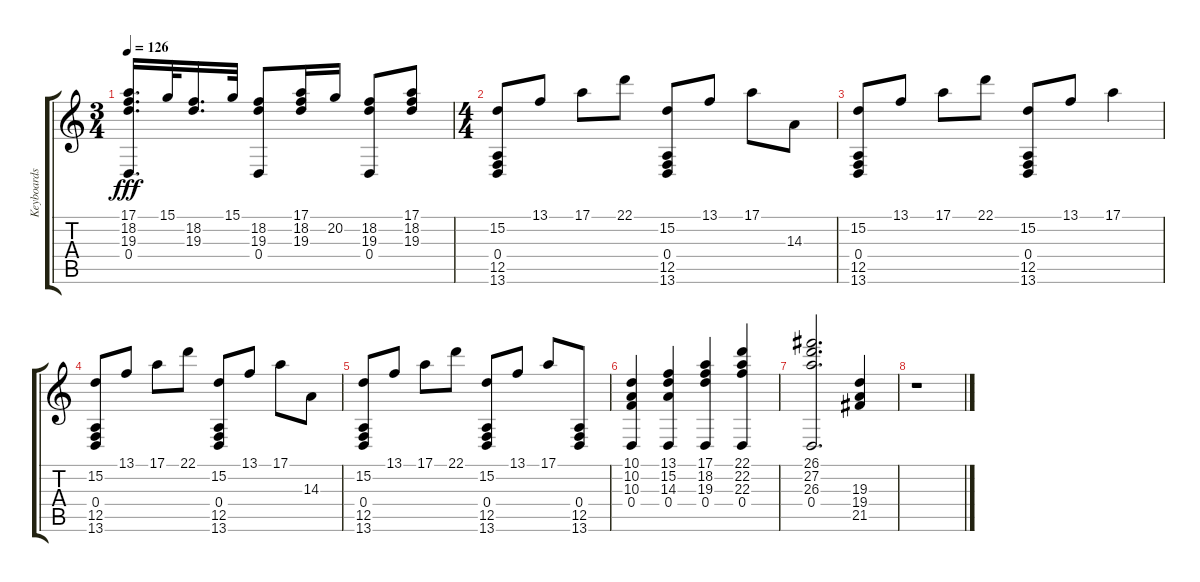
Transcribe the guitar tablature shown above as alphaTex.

\track ("Keyboards L" "Keyboards ") {instrument electricgrandpiano}
\staff {score tabs}
\tuning (E4 B3 G3 D3 A2 E2) {hide}
\ts (3 4)
\tempo 126
\clef g2
\ks c
(17.1 18.2 19.3 0.4).16{d dy fff} 15.1.32 (18.2 19.3).16{d} 15.1.32 (18.2 19.3 0.4).8 (17.1 18.2 19.3).16 20.2.16 (18.2 19.3 0.4).8 (17.1 18.2 19.3).8 |
\ts (4 4)
(15.2 0.4 12.5 13.6).8 13.1.8 17.1.8 22.1.8 (15.2 0.4 12.5 13.6).8 13.1.8 17.1.8 14.3.8 |
(15.2 0.4 12.5 13.6).8 13.1.8 17.1.8 22.1.8 (15.2 0.4 12.5 13.6).8 13.1.8 17.1.4 |
(15.2 0.4 12.5 13.6).8 13.1.8 17.1.8 22.1.8 (15.2 0.4 12.5 13.6).8 13.1.8 17.1.8 14.3.8 |
(15.2 0.4 12.5 13.6).8 13.1.8 17.1.8 22.1.8 (15.2 0.4 12.5 13.6).8 13.1.8 17.1.8 (0.4 12.5 13.6).8 |
(10.1 10.2 10.3 0.4).4 (13.1 15.2 14.3 0.4).4 (17.1 18.2 19.3 0.4).4 (22.1 22.2 22.3 0.4).4 |
(26.1 27.2 26.3 0.4).2{d} (19.3 19.4 21.5).4 |
r.1
